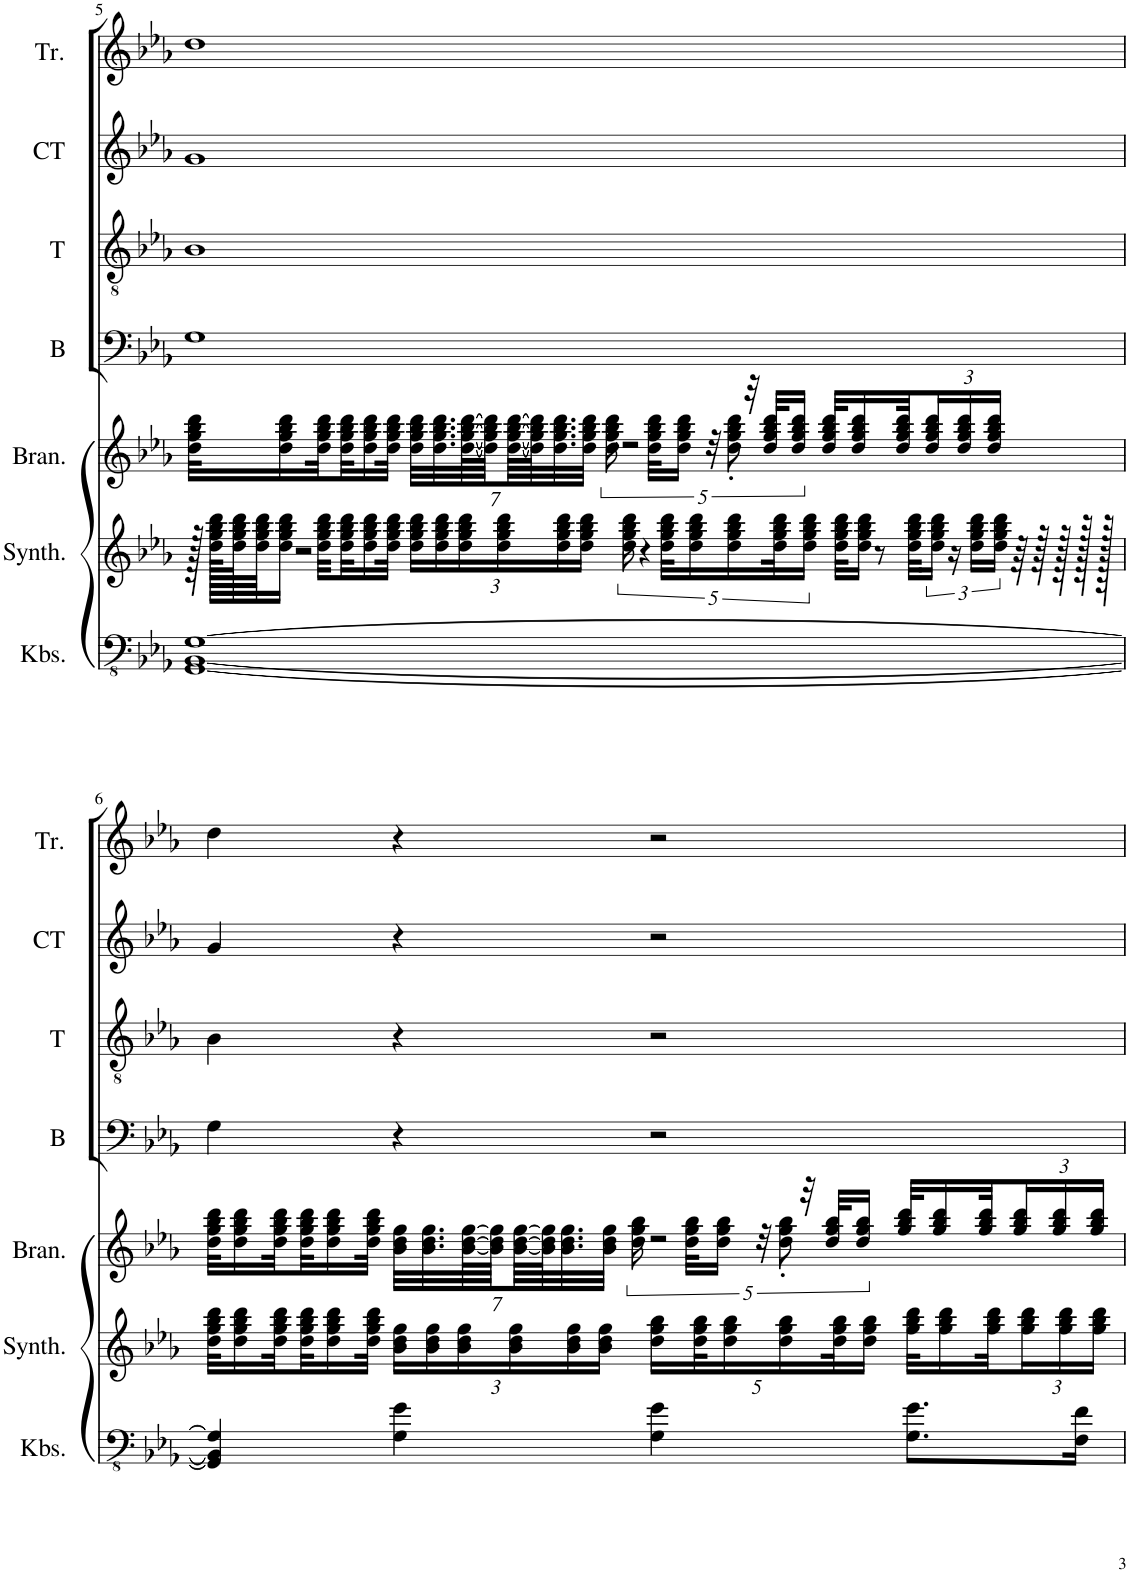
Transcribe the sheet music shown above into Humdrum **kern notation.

**kern	**kern	**kern	**kern	**kern	**kern	**kern
*part7	*part6	*part5	*part4	*part3	*part2	*part1
*staff7	*staff6	*staff5	*staff4	*staff3	*staff2	*staff1
*I"Kontrabasse,  Strings-L1	*I"Synthesizer,  Strings-R2	*I"Bratschen,  Strings-R1	*I"Bass	*I"Tenor	*I"Countertenor	*I"Treble
*I'Kbs.	*I'Synth.	*I'Bran.	*I'B	*I'T	*I'CT	*I'Tr.
!!LO:PB:g=z
*clefFv4	*clefG2	*clefG2	*clefF4	*clefGv2	*clefG2	*clefG2
*	*	*	*	*ITrd4c7	*ITrd1c2	*ITrd-7c-12
*k[b-e-a-]	*k[b-e-a-]	*k[b-e-a-]	*k[b-e-a-]	*k[b-e-a-]	*k[b-e-a-]	*k[b-e-a-]
*M4/4	*M4/4	*M4/4	*M4/4	*M4/4	*M4/4	*M4/4
*met(c)	*met(c)	*met(c)	*met(c)	*met(c)	*met(c)	*met(c)
=5	=5	=5	=5	=5	=5	=5
*	*	*^	*	*	*	*
[1GGG [1BBB- [1GG	256r	32dd\ 32gg\ 32bb-\ 32ddd\KLL	8ryy	1G	1B-	1g	1dd
.	3840ryy	.	.	.	.	.	.
.	256dd\ 256gg\ 256bb-\ 256ddd\KLLLLL	.	.	.	.	.	.
.	128dd\ 128gg\ 128bb-\ 128ddd\J	.	.	.	.	.	.
.	64dd\ 64gg\ 64bb-\ 64ddd\JJ	.	.	.	.	.	.
.	.	16dd\ 16gg\ 16bb-\ 16ddd\	.	.	.	.	.
.	16dd\ 16gg\ 16bb-\ 16ddd\JJ	.	.	.	.	.	.
.	.	32dd\ 32gg\ 32bb-\ 32ddd\L	.	.	.	.	.
.	2r	.	.	.	.	.	.
*	*	*v	*v	*	*	*	*
.	.	32dd\ 32gg\ 32bb-\ 32ddd\J	.	.	.	.
.	.	16dd\ 16gg\ 16bb-\ 16ddd\	.	.	.	.
.	.	32dd\ 32gg\ 32bb-\ 32ddd\JJk	.	.	.	.
*	*	*Xbrackettup	*	*	*	*
.	.	28dd\ 28gg\ 28bb-\ 28ddd\LLL	.	.	.	.
.	.	28.dd\ 28.gg\ 28.bb-\ 28.ddd\	.	.	.	.
.	.	[56dd\ [56gg\ [56bb-\ [56ddd\L	.	.	.	.
.	.	6720ryy	.	.	.	.
.	.	56dd\] 56gg\] 56bb-\] 56ddd\]	.	.	.	.
.	.	[56dd\ [56gg\ [56bb-\ [56ddd\	.	.	.	.
.	.	56dd\] 56gg\] 56bb-\] 56ddd\]J	.	.	.	.
.	.	13440ryy	.	.	.	.
.	.	28.dd\ 28.gg\ 28.bb-\ 28.ddd\	.	.	.	.
.	.	28dd\ 28gg\ 28bb-\ 28ddd\JJJ	.	.	.	.
*	*	*brackettup	*	*	*	*
.	.	20dd\ 20gg\ 20bb-\ 20ddd\	.	.	.	.
.	.	2r	.	.	.	.
.	32dd\ 32gg\ 32bb-\ 32ddd\LLL	.	.	.	.	.
*	*	*^	*	*	*	*
.	.	.	8dd\' 8gg\' 8bb-\' 8ddd\'	.	.	.	.
.	32dd\ 32gg\ 32bb-\ 32ddd\J	.	.	.	.	.	.
.	16dd\ 16gg\ 16bb-\ 16ddd\	.	.	.	.	.	.
.	32dd\ 32gg\ 32bb-\ 32ddd\JJk	.	.	.	.	.	.
.	.	.	107520%50299ryy	.	.	.	.
*	*Xbrackettup	*	*	*	*	*	*
.	24dd\ 24gg\ 24bb-\ 24ddd\LL	.	.	.	.	.	.
.	24dd\ 24gg\ 24bb-\ 24ddd\	.	.	.	.	.	.
.	24dd\ 24gg\ 24bb-\ 24ddd\	.	.	.	.	.	.
.	24dd\ 24gg\ 24bb-\ 24ddd\	.	.	.	.	.	.
.	24dd\ 24gg\ 24bb-\ 24ddd\	.	.	.	.	.	.
.	24dd\ 24gg\ 24bb-\ 24ddd\JJ	.	.	.	.	.	.
15360%14869ryy	.	.	.	15360%14869ryy	15360%14869ryy	15360%14869ryy	15360%14869ryy
*	*brackettup	*	*	*	*	*	*
.	20dd\ 20gg\ 20bb-\ 20ddd\	.	.	.	.	.	.
.	.	40dd\ 40gg\ 40bb-\ 40ddd\KLL	.	.	.	.	.
.	4r	.	.	.	.	.	.
.	.	20dd\ 20gg\ 20bb-\ 20ddd\JJ	.	.	.	.	.
.	.	40r	.	.	.	.	.
.	.	40r	.	.	.	.	.
.	.	40dd/ 40gg/ 40bb-/ 40ddd/KLL	.	.	.	.	.
.	.	20dd/ 20gg/ 20bb-/ 20ddd/JJ	.	.	.	.	.
.	.	.	4480%3361ryy	.	.	.	.
.	.	32dd/ 32gg/ 32bb-/ 32ddd/KLL	.	.	.	.	.
.	.	16dd/ 16gg/ 16bb-/ 16ddd/	.	.	.	.	.
.	40dd\ 40gg\ 40bb-\ 40ddd\KLL	.	.	.	.	.	.
.	20dd\ 20gg\ 20bb-\ 20ddd\	.	.	.	.	.	.
.	.	32dd/ 32gg/ 32bb-/ 32ddd/K	.	.	.	.	.
*	*	*Xbrackettup	*	*	*	*	*
.	.	24dd/ 24gg/ 24bb-/ 24ddd/	.	.	.	.	.
.	20dd\ 20gg\ 20bb-\ 20ddd\	.	.	.	.	.	.
.	.	24dd/ 24gg/ 24bb-/ 24ddd/	.	.	.	.	.
.	40dd\ 40gg\ 40bb-\ 40ddd\K	.	.	.	.	.	.
.	20dd\ 20gg\ 20bb-\ 20ddd\JJ	.	.	.	.	.	.
.	.	24dd/ 24gg/ 24bb-/ 24ddd/JJ	.	.	.	.	.
.	.	107520%50299ryy	.	.	.	.	.
.	32dd\ 32gg\ 32bb-\ 32ddd\KLL	.	.	.	.	.	.
.	16dd\ 16gg\ 16bb-\ 16ddd\JJ	.	.	.	.	.	.
.	8r	.	.	.	.	.	.
.	32dd\ 32gg\ 32bb-\ 32ddd\KLL	.	.	.	.	.	.
.	24dd\ 24gg\ 24bb-\ 24ddd\JJ	.	.	.	.	.	.
.	16r	.	.	.	.	.	.
.	24dd\ 24gg\ 24bb-\ 24ddd\LL	.	.	.	.	.	.
.	24dd\ 24gg\ 24bb-\ 24ddd\JJ	.	.	.	.	.	.
.	64r	.	.	.	.	.	.
.	128r	.	.	.	.	.	.
.	256r	.	.	.	.	.	.
.	512r	.	.	.	.	.	.
.	1024r	.	.	.	.	.	.
!!LO:LB:g=z
=6	=6	=6	=6	=6	=6	=6	=6
4GGG/] 4BBB-/] 4GG/]	32dd\ 32gg\ 32bb-\ 32ddd\KLL	32dd\ 32gg\ 32bb-\ 32ddd\KLL	8ryy	4G\	4B-\	4g/	4dd\
.	16dd\ 16gg\ 16bb-\ 16ddd\	16dd\ 16gg\ 16bb-\ 16ddd\	.	.	.	.	.
.	32dd\ 32gg\ 32bb-\ 32ddd\L	32dd\ 32gg\ 32bb-\ 32ddd\L	.	.	.	.	.
*	*	*v	*v	*	*	*	*
.	32dd\ 32gg\ 32bb-\ 32ddd\J	32dd\ 32gg\ 32bb-\ 32ddd\J	.	.	.	.
.	16dd\ 16gg\ 16bb-\ 16ddd\	16dd\ 16gg\ 16bb-\ 16ddd\	.	.	.	.
.	32dd\ 32gg\ 32bb-\ 32ddd\JJk	32dd\ 32gg\ 32bb-\ 32ddd\JJk	.	.	.	.
*	*Xbrackettup	*	*	*	*	*
4GG\ 4G\	24b-\ 24dd\ 24gg\LL	28b-\ 28dd\ 28gg\LLL	4r	4r	4r	4r
.	.	28.b-\ 28.dd\ 28.gg\	.	.	.	.
.	24b-\ 24dd\ 24gg\	.	.	.	.	.
.	24b-\ 24dd\ 24gg\	.	.	.	.	.
.	.	[56b-\ [56dd\ [56gg\L	.	.	.	.
.	.	6720ryy	.	.	.	.
.	.	56b-\] 56dd\] 56gg\]	.	.	.	.
.	24b-\ 24dd\ 24gg\	.	.	.	.	.
.	.	[56b-\ [56dd\ [56gg\	.	.	.	.
.	.	56b-\] 56dd\] 56gg\]J	.	.	.	.
.	.	13440ryy	.	.	.	.
.	.	28.b-\ 28.dd\ 28.gg\	.	.	.	.
.	24b-\ 24dd\ 24gg\	.	.	.	.	.
.	24b-\ 24dd\ 24gg\JJ	.	.	.	.	.
.	.	28b-\ 28dd\ 28gg\JJJ	.	.	.	.
4GG\ 4G\	20dd\ 20gg\ 20bb-\LL	.	2r	2r	2r	2r
*	*	*brackettup	*	*	*	*
.	.	20dd\ 20gg\ 20bb-\	.	.	.	.
.	40dd\ 40gg\ 40bb-\K	.	.	.	.	.
.	.	2r	.	.	.	.
.	20dd\ 20gg\ 20bb-\	.	.	.	.	.
*	*	*^	*	*	*	*
.	20dd\ 20gg\ 20bb-\	.	8dd\' 8gg\' 8bb-\'	.	.	.	.
.	40dd\ 40gg\ 40bb-\K	.	.	.	.	.	.
.	20dd\ 20gg\ 20bb-\JJ	.	.	.	.	.	.
8.GG\ 8.G\L	32gg\ 32bb-\ 32ddd\KLL	.	4480%3361ryy	.	.	.	.
.	16gg\ 16bb-\ 16ddd\	.	.	.	.	.	.
.	32gg\ 32bb-\ 32ddd\K	.	.	.	.	.	.
.	24gg\ 24bb-\ 24ddd\	.	.	.	.	.	.
.	24gg\ 24bb-\ 24ddd\	.	.	.	.	.	.
16FF\ 16F\Jk	.	.	.	.	.	.	.
.	24gg\ 24bb-\ 24ddd\JJ	.	.	.	.	.	.
4480%2241ryy	4480%2241ryy	.	.	4480%2241ryy	4480%2241ryy	4480%2241ryy	4480%2241ryy
.	.	40dd\ 40gg\ 40bb-\KLL	.	.	.	.	.
.	.	20dd\ 20gg\ 20bb-\JJ	.	.	.	.	.
.	.	40r	.	.	.	.	.
.	.	40r	.	.	.	.	.
.	.	40dd/ 40gg/ 40bb-/KLL	.	.	.	.	.
.	.	20dd/ 20gg/ 20bb-/JJ	.	.	.	.	.
.	.	32gg/ 32bb-/ 32ddd/KLL	.	.	.	.	.
.	.	16gg/ 16bb-/ 16ddd/	.	.	.	.	.
.	.	32gg/ 32bb-/ 32ddd/K	.	.	.	.	.
*	*	*Xbrackettup	*	*	*	*	*
.	.	24gg/ 24bb-/ 24ddd/	.	.	.	.	.
.	.	24gg/ 24bb-/ 24ddd/	.	.	.	.	.
.	.	24gg/ 24bb-/ 24ddd/JJ	.	.	.	.	.
*	*	*v	*v	*	*	*	*
=	=	=	=	=	=	=
*-	*-	*-	*-	*-	*-	*-
